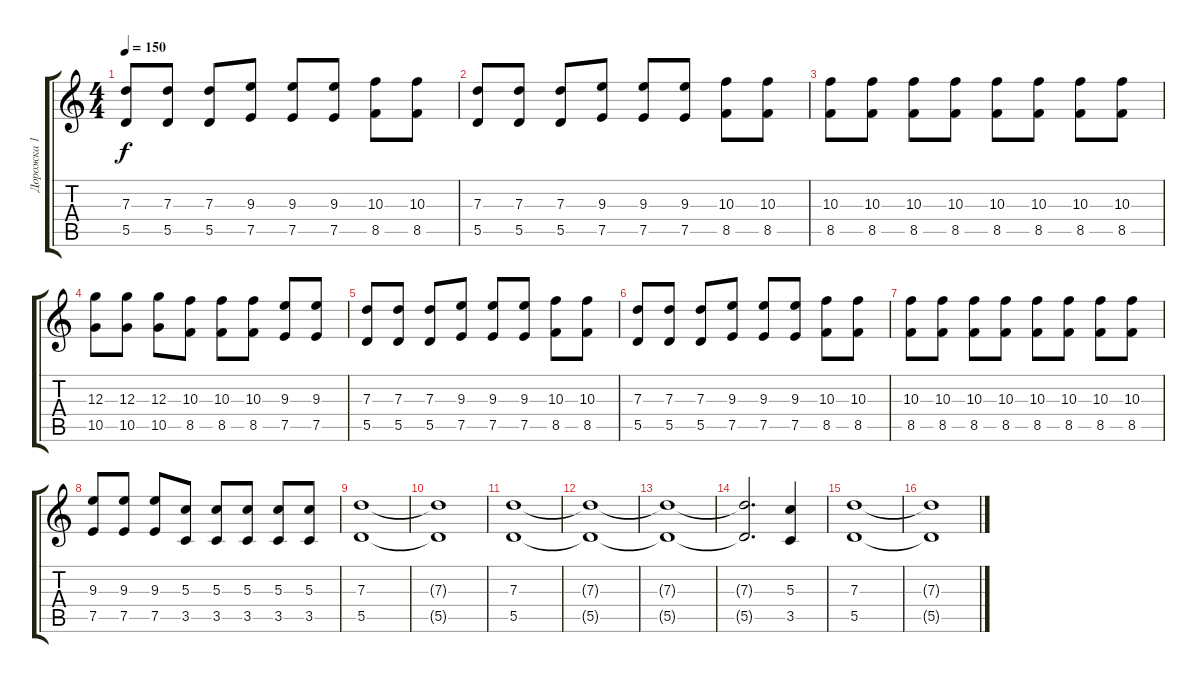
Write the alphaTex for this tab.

\track ("Дорожка 1" "Дорожка 1") {instrument overdrivenguitar}
\staff {score tabs}
\tuning (E4 B3 G3 D3 A2 E2) {hide}
\ts (4 4)
\tempo 150
\clef g2
\ks c
(7.3 5.5).8{dy f} (7.3 5.5).8 (7.3 5.5).8 (9.3 7.5).8 (9.3 7.5).8 (9.3 7.5).8 (10.3 8.5).8 (10.3 8.5).8 |
(7.3 5.5).8 (7.3 5.5).8 (7.3 5.5).8 (9.3 7.5).8 (9.3 7.5).8 (9.3 7.5).8 (10.3 8.5).8 (10.3 8.5).8 |
(10.3 8.5).8 (10.3 8.5).8 (10.3 8.5).8 (10.3 8.5).8 (10.3 8.5).8 (10.3 8.5).8 (10.3 8.5).8 (10.3 8.5).8 |
(12.3 10.5).8 (12.3 10.5).8 (12.3 10.5).8 (10.3 8.5).8 (10.3 8.5).8 (10.3 8.5).8 (9.3 7.5).8 (9.3 7.5).8 |
(7.3 5.5).8 (7.3 5.5).8 (7.3 5.5).8 (9.3 7.5).8 (9.3 7.5).8 (9.3 7.5).8 (10.3 8.5).8 (10.3 8.5).8 |
(7.3 5.5).8 (7.3 5.5).8 (7.3 5.5).8 (9.3 7.5).8 (9.3 7.5).8 (9.3 7.5).8 (10.3 8.5).8 (10.3 8.5).8 |
(10.3 8.5).8 (10.3 8.5).8 (10.3 8.5).8 (10.3 8.5).8 (10.3 8.5).8 (10.3 8.5).8 (10.3 8.5).8 (10.3 8.5).8 |
(9.3 7.5).8 (9.3 7.5).8 (9.3 7.5).8 (5.3 3.5).8 (5.3 3.5).8 (5.3 3.5).8 (5.3 3.5).8 (5.3 3.5).8 |
(7.3 5.5).1 |
(7.3{t} 5.5{t}).1 |
(7.3 5.5).1 |
(7.3{t} 5.5{t}).1 |
(7.3{t} 5.5{t}).1 |
(7.3{t} 5.5{t}).2{d} (5.3 3.5).4 |
(7.3 5.5).1 |
(7.3{t} 5.5{t}).1
